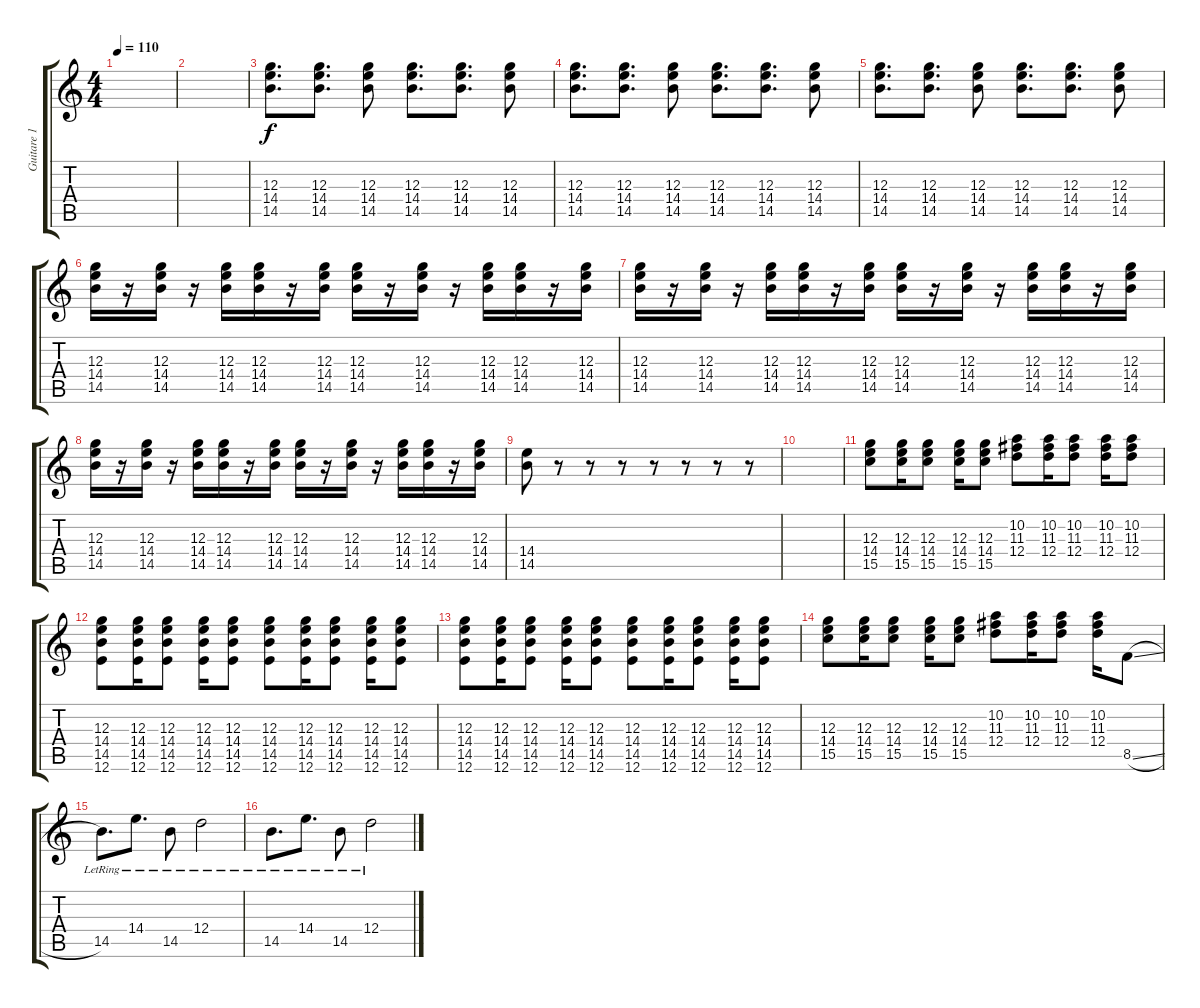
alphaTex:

\track ("Guitare 1" "Guitare 1") {instrument overdrivenguitar}
\staff {score tabs}
\tuning (E4 B3 G3 D3 A2 E2) {hide}
\ts (4 4)
\tempo 110
\clef g2
\ks c
|
|
(12.3 14.4 14.5).8{d} (12.3 14.4 14.5).8{d} (12.3 14.4 14.5).8 (12.3 14.4 14.5).8{d} (12.3 14.4 14.5).8{d} (12.3 14.4 14.5).8 |
(12.3 14.4 14.5).8{d} (12.3 14.4 14.5).8{d} (12.3 14.4 14.5).8 (12.3 14.4 14.5).8{d} (12.3 14.4 14.5).8{d} (12.3 14.4 14.5).8 |
(12.3 14.4 14.5).8{d} (12.3 14.4 14.5).8{d} (12.3 14.4 14.5).8 (12.3 14.4 14.5).8{d} (12.3 14.4 14.5).8{d} (12.3 14.4 14.5).8 |
(12.3 14.4 14.5).16 r.16 (12.3 14.4 14.5).16 r.16 (12.3 14.4 14.5).16 (12.3 14.4 14.5).16 r.16 (12.3 14.4 14.5).16 (12.3 14.4 14.5).16 r.16 (12.3 14.4 14.5).16 r.16 (12.3 14.4 14.5).16 (12.3 14.4 14.5).16 r.16 (12.3 14.4 14.5).16 |
(12.3 14.4 14.5).16 r.16 (12.3 14.4 14.5).16 r.16 (12.3 14.4 14.5).16 (12.3 14.4 14.5).16 r.16 (12.3 14.4 14.5).16 (12.3 14.4 14.5).16 r.16 (12.3 14.4 14.5).16 r.16 (12.3 14.4 14.5).16 (12.3 14.4 14.5).16 r.16 (12.3 14.4 14.5).16 |
(12.3 14.4 14.5).16 r.16 (12.3 14.4 14.5).16 r.16 (12.3 14.4 14.5).16 (12.3 14.4 14.5).16 r.16 (12.3 14.4 14.5).16 (12.3 14.4 14.5).16 r.16 (12.3 14.4 14.5).16 r.16 (12.3 14.4 14.5).16 (12.3 14.4 14.5).16 r.16 (12.3 14.4 14.5).16 |
(14.4 14.5).8 r.8 r.8 r.8 r.8 r.8 r.8 r.8 |
|
(12.3 14.4 15.5).8 (12.3 14.4 15.5).16 (12.3 14.4 15.5).8 (12.3 14.4 15.5).16 (12.3 14.4 15.5).8 (10.2 11.3 12.4).8 (10.2 11.3 12.4).16 (10.2 11.3 12.4).8 (10.2 11.3 12.4).16 (10.2 11.3 12.4).8 |
(12.3 14.4 14.5 12.6).8 (12.3 14.4 14.5 12.6).16 (12.3 14.4 14.5 12.6).8 (12.3 14.4 14.5 12.6).16 (12.3 14.4 14.5 12.6).8 (12.3 14.4 14.5 12.6).8 (12.3 14.4 14.5 12.6).16 (12.3 14.4 14.5 12.6).8 (12.3 14.4 14.5 12.6).16 (12.3 14.4 14.5 12.6).8 |
(12.3 14.4 14.5 12.6).8 (12.3 14.4 14.5 12.6).16 (12.3 14.4 14.5 12.6).8 (12.3 14.4 14.5 12.6).16 (12.3 14.4 14.5 12.6).8 (12.3 14.4 14.5 12.6).8 (12.3 14.4 14.5 12.6).16 (12.3 14.4 14.5 12.6).8 (12.3 14.4 14.5 12.6).16 (12.3 14.4 14.5 12.6).8 |
(12.3 14.4 15.5).8 (12.3 14.4 15.5).16 (12.3 14.4 15.5).8 (12.3 14.4 15.5).16 (12.3 14.4 15.5).8 (10.2 11.3 12.4).8 (10.2 11.3 12.4).16 (10.2 11.3 12.4).8 (10.2 11.3 12.4).16 8.5{sl}.8 |
14.5{lr}.8{d} 14.4{lr}.8{d} 14.5{lr}.8 12.4{lr}.2 |
14.5{lr}.8{d} 14.4{lr}.8{d} 14.5{lr}.8 12.4{lr}.2
